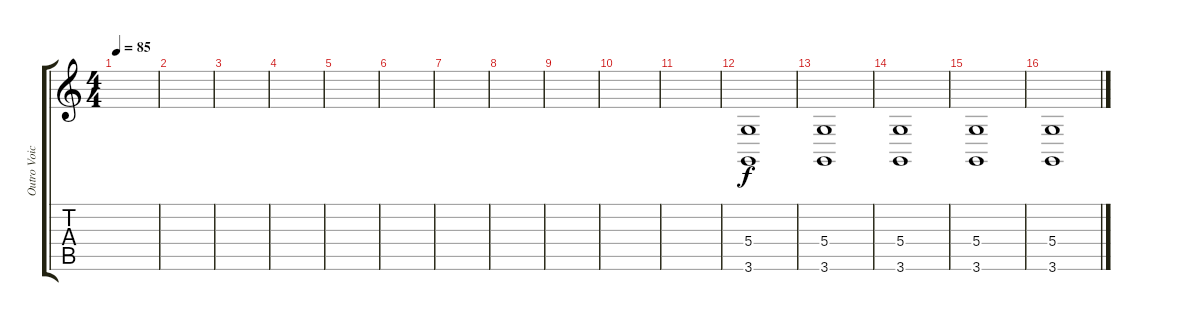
\track ("Outro Voice" "Outro Voic") {instrument choiraahs}
\staff {score tabs}
\tuning (E4 B3 G3 D3 A2 E2) {hide}
\ts (4 4)
\tempo 85
\clef g2
\ks c
|
|
|
|
|
|
|
|
|
|
|
(5.4 3.6).1 |
(5.4 3.6).1 |
(5.4 3.6).1 |
(5.4 3.6).1 |
(5.4 3.6).1
